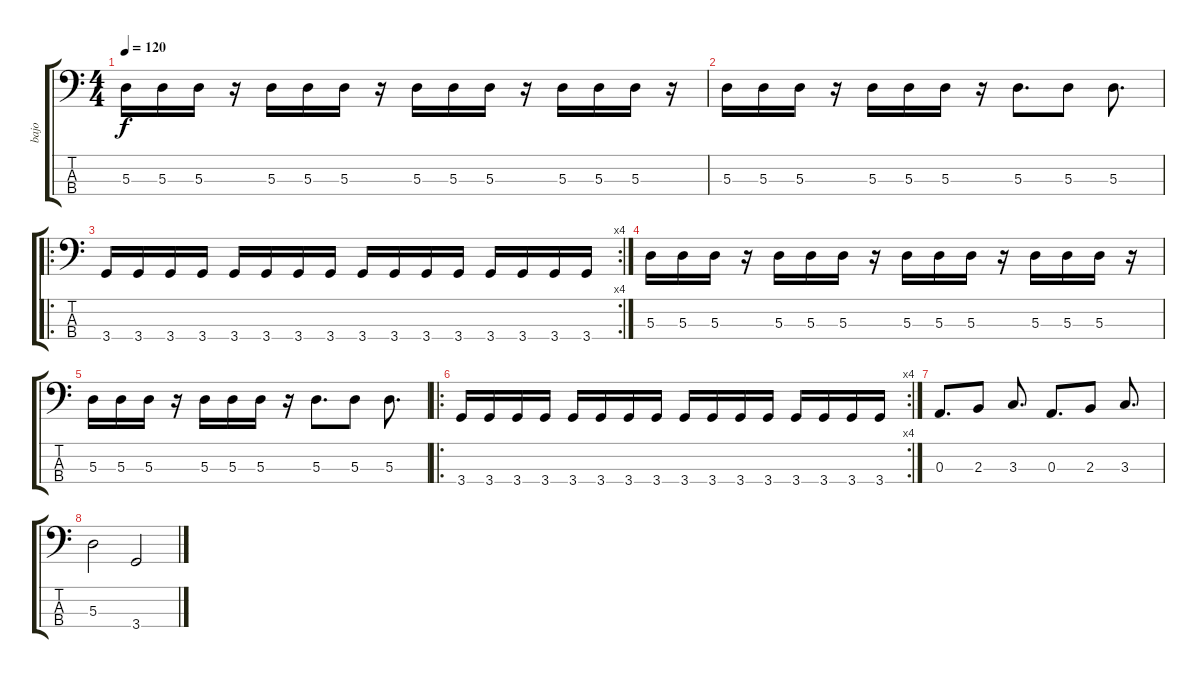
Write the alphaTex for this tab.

\track ("bajo" "bajo") {instrument electricbassfinger}
\staff {score tabs}
\tuning (G2 D2 A1 E1) {hide}
\ts (4 4)
\tempo 120
\clef f4
\ks c
5.3.16{dy f} 5.3.16 5.3.16 r.16 5.3.16 5.3.16 5.3.16 r.16 5.3.16 5.3.16 5.3.16 r.16 5.3.16 5.3.16 5.3.16 r.16 |
5.3.16 5.3.16 5.3.16 r.16 5.3.16 5.3.16 5.3.16 r.16 5.3.8{d} 5.3.8 5.3.8{d} |
\ro
\rc 4
3.4.16 3.4.16 3.4.16 3.4.16 3.4.16 3.4.16 3.4.16 3.4.16 3.4.16 3.4.16 3.4.16 3.4.16 3.4.16 3.4.16 3.4.16 3.4.16 |
5.3.16 5.3.16 5.3.16 r.16 5.3.16 5.3.16 5.3.16 r.16 5.3.16 5.3.16 5.3.16 r.16 5.3.16 5.3.16 5.3.16 r.16 |
5.3.16 5.3.16 5.3.16 r.16 5.3.16 5.3.16 5.3.16 r.16 5.3.8{d} 5.3.8 5.3.8{d} |
\ro
\rc 4
3.4.16 3.4.16 3.4.16 3.4.16 3.4.16 3.4.16 3.4.16 3.4.16 3.4.16 3.4.16 3.4.16 3.4.16 3.4.16 3.4.16 3.4.16 3.4.16 |
0.3.8{d} 2.3.8 3.3.8{d} 0.3.8{d} 2.3.8 3.3.8{d} |
5.3.2 3.4.2
